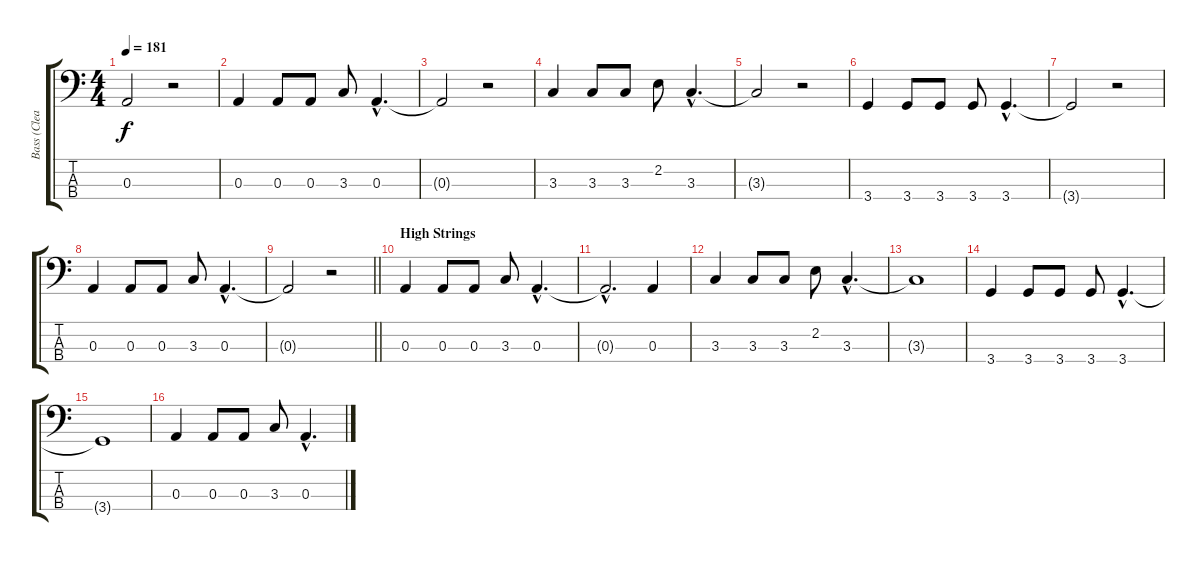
\track ("Bass (Clean)" "Bass (Clea") {instrument electricbassfinger}
\staff {score tabs}
\tuning (G2 D2 A1 E1) {hide}
\ts (4 4)
\tempo 181
\clef f4
\ks c
0.3{t}.2{dy f} r.2 |
0.3.4 0.3.8 0.3.8 3.3.8 0.3{hac}.4{d} |
0.3{t}.2 r.2 |
3.3.4 3.3.8 3.3.8 2.2.8 3.3{hac}.4{d} |
3.3{t}.2 r.2 |
3.4.4 3.4.8 3.4.8 3.4.8 3.4{hac}.4{d} |
3.4{t}.2 r.2 |
0.3.4 0.3.8 0.3.8 3.3.8 0.3{hac}.4{d} |
\barLineRight lightlight
0.3{t}.2 r.2 |
\section ("" "High Strings")
0.3.4 0.3.8 0.3.8 3.3.8 0.3{hac}.4{d} |
0.3{hac t}.2{d} 0.3.4 |
3.3.4 3.3.8 3.3.8 2.2.8 3.3{hac}.4{d} |
3.3{t}.1 |
3.4.4 3.4.8 3.4.8 3.4.8 3.4{hac}.4{d} |
3.4{t}.1 |
0.3.4 0.3.8 0.3.8 3.3.8 0.3{hac}.4{d}
